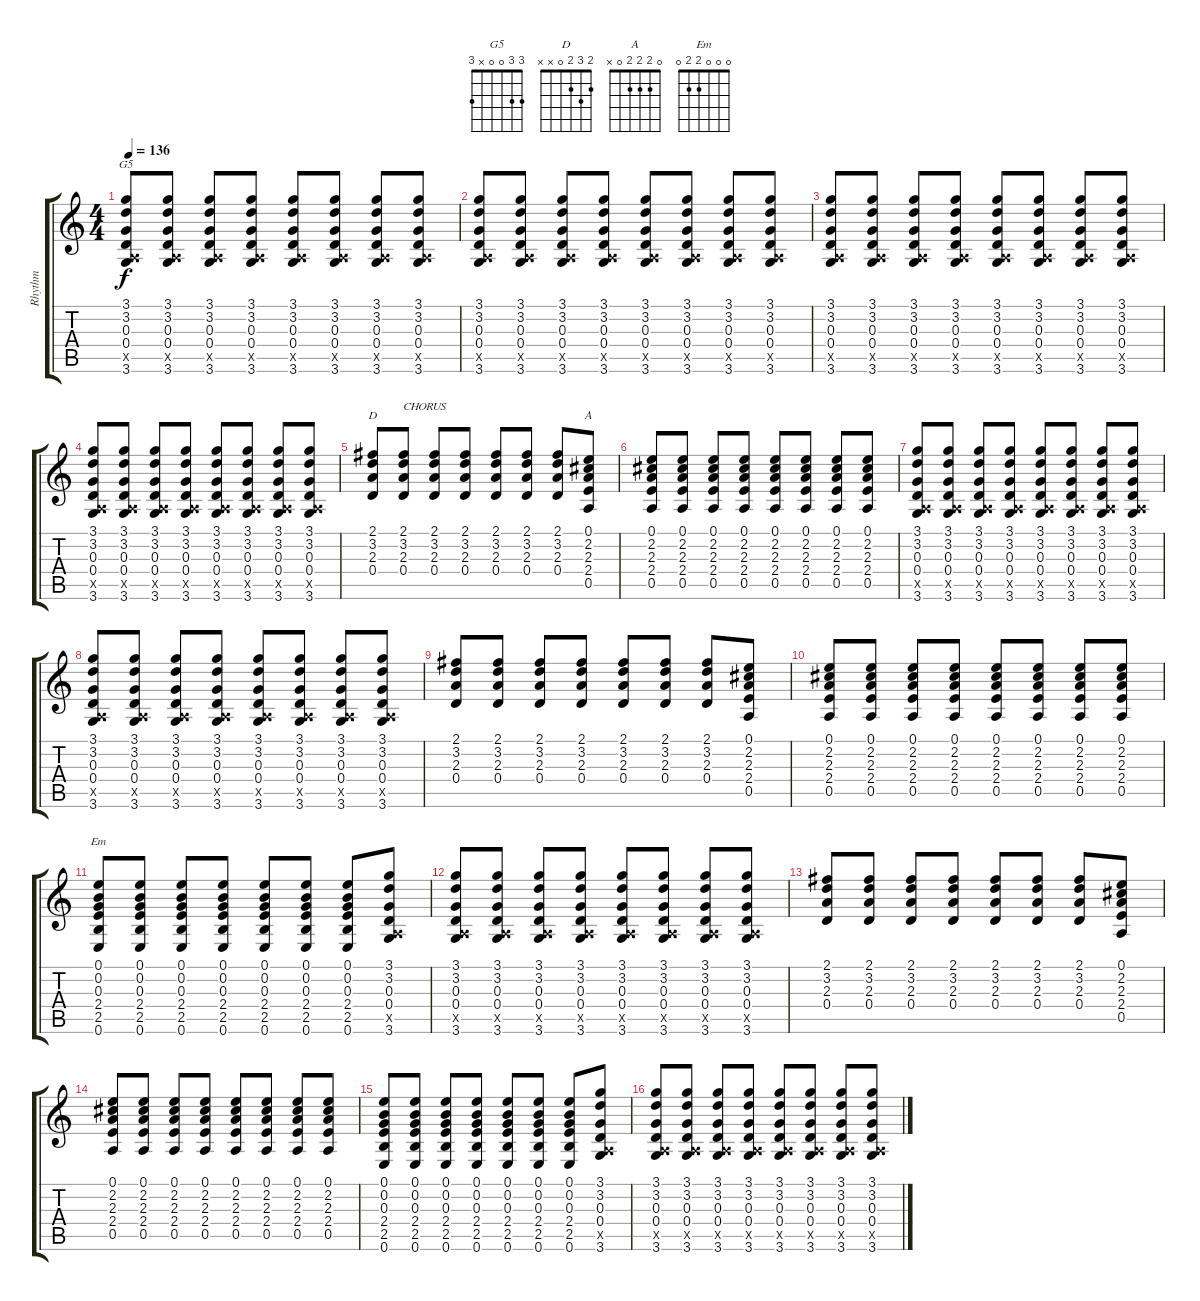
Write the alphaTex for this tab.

\track ("Rhythm" "Rhythm") {instrument distortionguitar}
\staff {score tabs}
\tuning (E4 B3 G3 D3 A2 E2) {hide}
\chord ("G5" 3 3 0 0 x 3)
\chord ("D" 2 3 2 0 x x)
\chord ("A" 0 2 2 2 0 x)
\chord ("Em" 0 0 0 2 2 0)
\ts (4 4)
\tempo 136
\clef g2
\ks c
(3.1 3.2 0.3 0.4 0.5{x} 3.6).8{ch "G5" dy f} (3.1 3.2 0.3 0.4 0.5{x} 3.6).8 (3.1 3.2 0.3 0.4 0.5{x} 3.6).8 (3.1 3.2 0.3 0.4 0.5{x} 3.6).8 (3.1 3.2 0.3 0.4 0.5{x} 3.6).8 (3.1 3.2 0.3 0.4 0.5{x} 3.6).8 (3.1 3.2 0.3 0.4 0.5{x} 3.6).8 (3.1 3.2 0.3 0.4 0.5{x} 3.6).8 |
(3.1 3.2 0.3 0.4 0.5{x} 3.6).8 (3.1 3.2 0.3 0.4 0.5{x} 3.6).8 (3.1 3.2 0.3 0.4 0.5{x} 3.6).8 (3.1 3.2 0.3 0.4 0.5{x} 3.6).8 (3.1 3.2 0.3 0.4 0.5{x} 3.6).8 (3.1 3.2 0.3 0.4 0.5{x} 3.6).8 (3.1 3.2 0.3 0.4 0.5{x} 3.6).8 (3.1 3.2 0.3 0.4 0.5{x} 3.6).8 |
(3.1 3.2 0.3 0.4 0.5{x} 3.6).8 (3.1 3.2 0.3 0.4 0.5{x} 3.6).8 (3.1 3.2 0.3 0.4 0.5{x} 3.6).8 (3.1 3.2 0.3 0.4 0.5{x} 3.6).8 (3.1 3.2 0.3 0.4 0.5{x} 3.6).8 (3.1 3.2 0.3 0.4 0.5{x} 3.6).8 (3.1 3.2 0.3 0.4 0.5{x} 3.6).8 (3.1 3.2 0.3 0.4 0.5{x} 3.6).8 |
(3.1 3.2 0.3 0.4 0.5{x} 3.6).8 (3.1 3.2 0.3 0.4 0.5{x} 3.6).8 (3.1 3.2 0.3 0.4 0.5{x} 3.6).8 (3.1 3.2 0.3 0.4 0.5{x} 3.6).8 (3.1 3.2 0.3 0.4 0.5{x} 3.6).8 (3.1 3.2 0.3 0.4 0.5{x} 3.6).8 (3.1 3.2 0.3 0.4 0.5{x} 3.6).8 (3.1 3.2 0.3 0.4 0.5{x} 3.6).8 |
(2.1 3.2 2.3 0.4).8{ch "D"} (2.1 3.2 2.3 0.4).8{txt "CHORUS"} (2.1 3.2 2.3 0.4).8 (2.1 3.2 2.3 0.4).8 (2.1 3.2 2.3 0.4).8 (2.1 3.2 2.3 0.4).8 (2.1 3.2 2.3 0.4).8 (0.1 2.2 2.3 2.4 0.5).8{ch "A"} |
(0.1 2.2 2.3 2.4 0.5).8 (0.1 2.2 2.3 2.4 0.5).8 (0.1 2.2 2.3 2.4 0.5).8 (0.1 2.2 2.3 2.4 0.5).8 (0.1 2.2 2.3 2.4 0.5).8 (0.1 2.2 2.3 2.4 0.5).8 (0.1 2.2 2.3 2.4 0.5).8 (0.1 2.2 2.3 2.4 0.5).8 |
(3.1 3.2 0.3 0.4 0.5{x} 3.6).8 (3.1 3.2 0.3 0.4 0.5{x} 3.6).8 (3.1 3.2 0.3 0.4 0.5{x} 3.6).8 (3.1 3.2 0.3 0.4 0.5{x} 3.6).8 (3.1 3.2 0.3 0.4 0.5{x} 3.6).8 (3.1 3.2 0.3 0.4 0.5{x} 3.6).8 (3.1 3.2 0.3 0.4 0.5{x} 3.6).8 (3.1 3.2 0.3 0.4 0.5{x} 3.6).8 |
(3.1 3.2 0.3 0.4 0.5{x} 3.6).8 (3.1 3.2 0.3 0.4 0.5{x} 3.6).8 (3.1 3.2 0.3 0.4 0.5{x} 3.6).8 (3.1 3.2 0.3 0.4 0.5{x} 3.6).8 (3.1 3.2 0.3 0.4 0.5{x} 3.6).8 (3.1 3.2 0.3 0.4 0.5{x} 3.6).8 (3.1 3.2 0.3 0.4 0.5{x} 3.6).8 (3.1 3.2 0.3 0.4 0.5{x} 3.6).8 |
(2.1 3.2 2.3 0.4).8 (2.1 3.2 2.3 0.4).8 (2.1 3.2 2.3 0.4).8 (2.1 3.2 2.3 0.4).8 (2.1 3.2 2.3 0.4).8 (2.1 3.2 2.3 0.4).8 (2.1 3.2 2.3 0.4).8 (0.1 2.2 2.3 2.4 0.5).8 |
(0.1 2.2 2.3 2.4 0.5).8 (0.1 2.2 2.3 2.4 0.5).8 (0.1 2.2 2.3 2.4 0.5).8 (0.1 2.2 2.3 2.4 0.5).8 (0.1 2.2 2.3 2.4 0.5).8 (0.1 2.2 2.3 2.4 0.5).8 (0.1 2.2 2.3 2.4 0.5).8 (0.1 2.2 2.3 2.4 0.5).8 |
(0.1 0.2 0.3 2.4 2.5 0.6).8{ch "Em"} (0.1 0.2 0.3 2.4 2.5 0.6).8{txt ""} (0.1 0.2 0.3 2.4 2.5 0.6).8 (0.1 0.2 0.3 2.4 2.5 0.6).8 (0.1 0.2 0.3 2.4 2.5 0.6).8 (0.1 0.2 0.3 2.4 2.5 0.6).8 (0.1 0.2 0.3 2.4 2.5 0.6).8 (3.1 3.2 0.3 0.4 0.5{x} 3.6).8 |
(3.1 3.2 0.3 0.4 0.5{x} 3.6).8 (3.1 3.2 0.3 0.4 0.5{x} 3.6).8 (3.1 3.2 0.3 0.4 0.5{x} 3.6).8 (3.1 3.2 0.3 0.4 0.5{x} 3.6).8 (3.1 3.2 0.3 0.4 0.5{x} 3.6).8 (3.1 3.2 0.3 0.4 0.5{x} 3.6).8 (3.1 3.2 0.3 0.4 0.5{x} 3.6).8 (3.1 3.2 0.3 0.4 0.5{x} 3.6).8 |
(2.1 3.2 2.3 0.4).8 (2.1 3.2 2.3 0.4).8 (2.1 3.2 2.3 0.4).8 (2.1 3.2 2.3 0.4).8 (2.1 3.2 2.3 0.4).8 (2.1 3.2 2.3 0.4).8 (2.1 3.2 2.3 0.4).8 (0.1 2.2 2.3 2.4 0.5).8 |
(0.1 2.2 2.3 2.4 0.5).8 (0.1 2.2 2.3 2.4 0.5).8 (0.1 2.2 2.3 2.4 0.5).8 (0.1 2.2 2.3 2.4 0.5).8 (0.1 2.2 2.3 2.4 0.5).8 (0.1 2.2 2.3 2.4 0.5).8 (0.1 2.2 2.3 2.4 0.5).8 (0.1 2.2 2.3 2.4 0.5).8 |
(0.1 0.2 0.3 2.4 2.5 0.6).8 (0.1 0.2 0.3 2.4 2.5 0.6).8 (0.1 0.2 0.3 2.4 2.5 0.6).8 (0.1 0.2 0.3 2.4 2.5 0.6).8 (0.1 0.2 0.3 2.4 2.5 0.6).8 (0.1 0.2 0.3 2.4 2.5 0.6).8 (0.1 0.2 0.3 2.4 2.5 0.6).8 (3.1 3.2 0.3 0.4 0.5{x} 3.6).8 |
(3.1 3.2 0.3 0.4 0.5{x} 3.6).8 (3.1 3.2 0.3 0.4 0.5{x} 3.6).8 (3.1 3.2 0.3 0.4 0.5{x} 3.6).8 (3.1 3.2 0.3 0.4 0.5{x} 3.6).8 (3.1 3.2 0.3 0.4 0.5{x} 3.6).8 (3.1 3.2 0.3 0.4 0.5{x} 3.6).8 (3.1 3.2 0.3 0.4 0.5{x} 3.6).8 (3.1 3.2 0.3 0.4 0.5{x} 3.6).8
